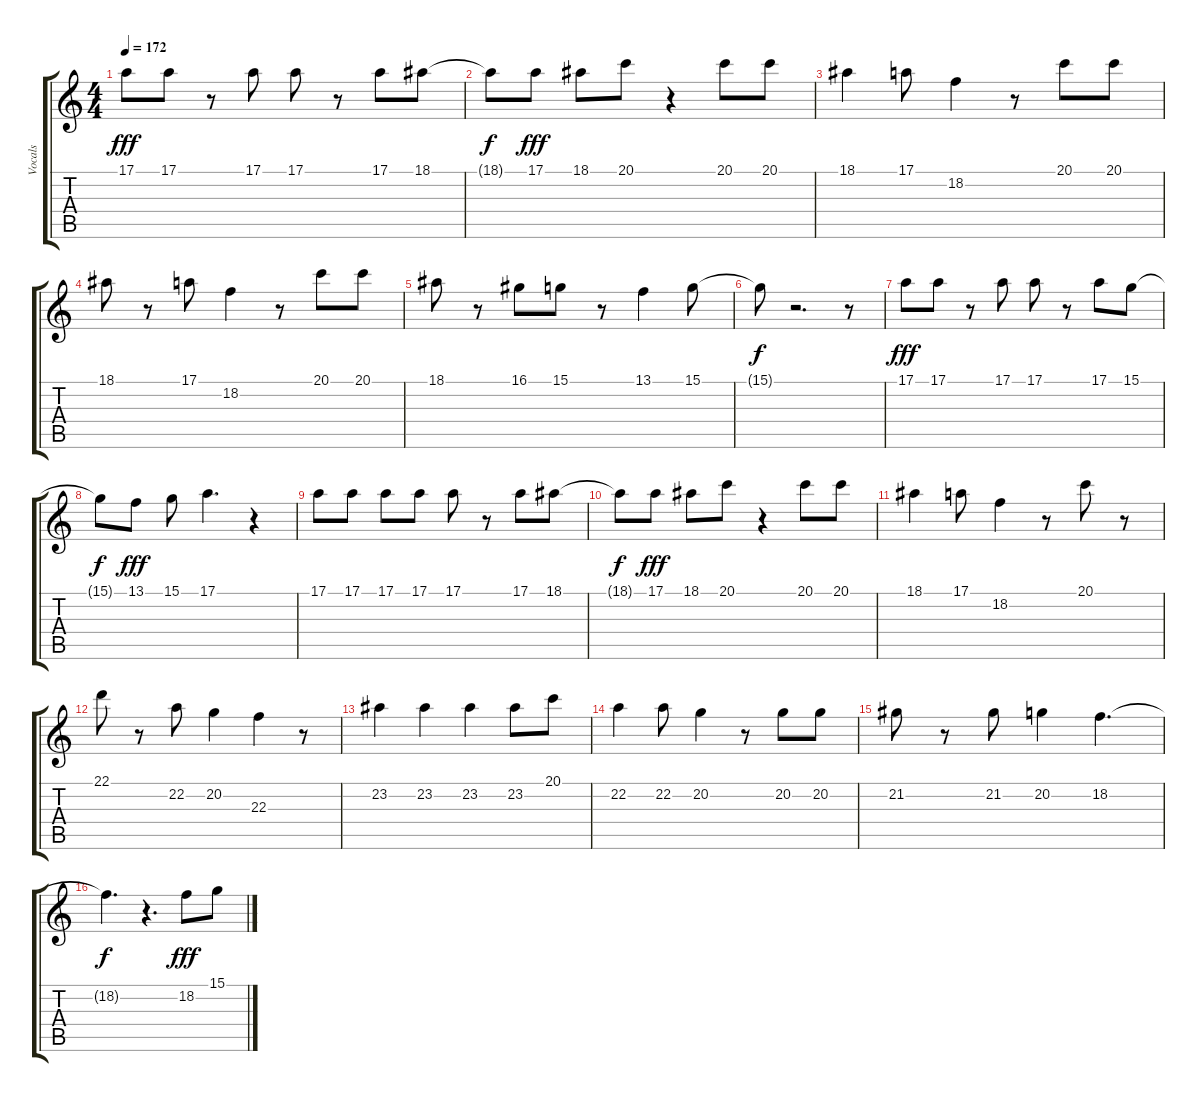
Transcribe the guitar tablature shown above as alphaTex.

\track ("Vocals" "Vocals") {instrument lead1square}
\staff {score tabs}
\tuning (E4 B3 G3 D3 A2 E2) {hide}
\ts (4 4)
\tempo 172
\clef g2
\ks c
17.1.8{dy fff} 17.1.8 r.8 17.1.8 17.1.8 r.8 17.1.8 18.1.8 |
18.1{t}.8{dy f} 17.1.8{dy fff} 18.1.8 20.1.8 r.4 20.1.8 20.1.8 |
18.1.4 17.1.8 18.2.4 r.8 20.1.8 20.1.8 |
18.1.8 r.8 17.1.8 18.2.4 r.8 20.1.8 20.1.8 |
18.1.8 r.8 16.1.8 15.1.8 r.8 13.1.4 15.1.8 |
15.1{t}.8{dy f} r.2{d} r.8 |
17.1.8{dy fff} 17.1.8 r.8 17.1.8 17.1.8 r.8 17.1.8 15.1.8 |
15.1{t}.8{dy f} 13.1.8{dy fff} 15.1.8 17.1.4{d} r.4 |
17.1.8 17.1.8 17.1.8 17.1.8 17.1.8 r.8 17.1.8 18.1.8 |
18.1{t}.8{dy f} 17.1.8{dy fff} 18.1.8 20.1.8 r.4 20.1.8 20.1.8 |
18.1.4 17.1.8 18.2.4 r.8 20.1.8 r.8 |
22.1.8 r.8 22.2.8 20.2.4 22.3.4 r.8 |
23.2.4 23.2.4 23.2.4 23.2.8 20.1.8 |
22.2.4 22.2.8 20.2.4 r.8 20.2.8 20.2.8 |
21.2.8 r.8 21.2.8 20.2.4 18.2.4{d} |
18.2{t}.4{d dy f} r.4{d} 18.2.8{dy fff} 15.1.8
